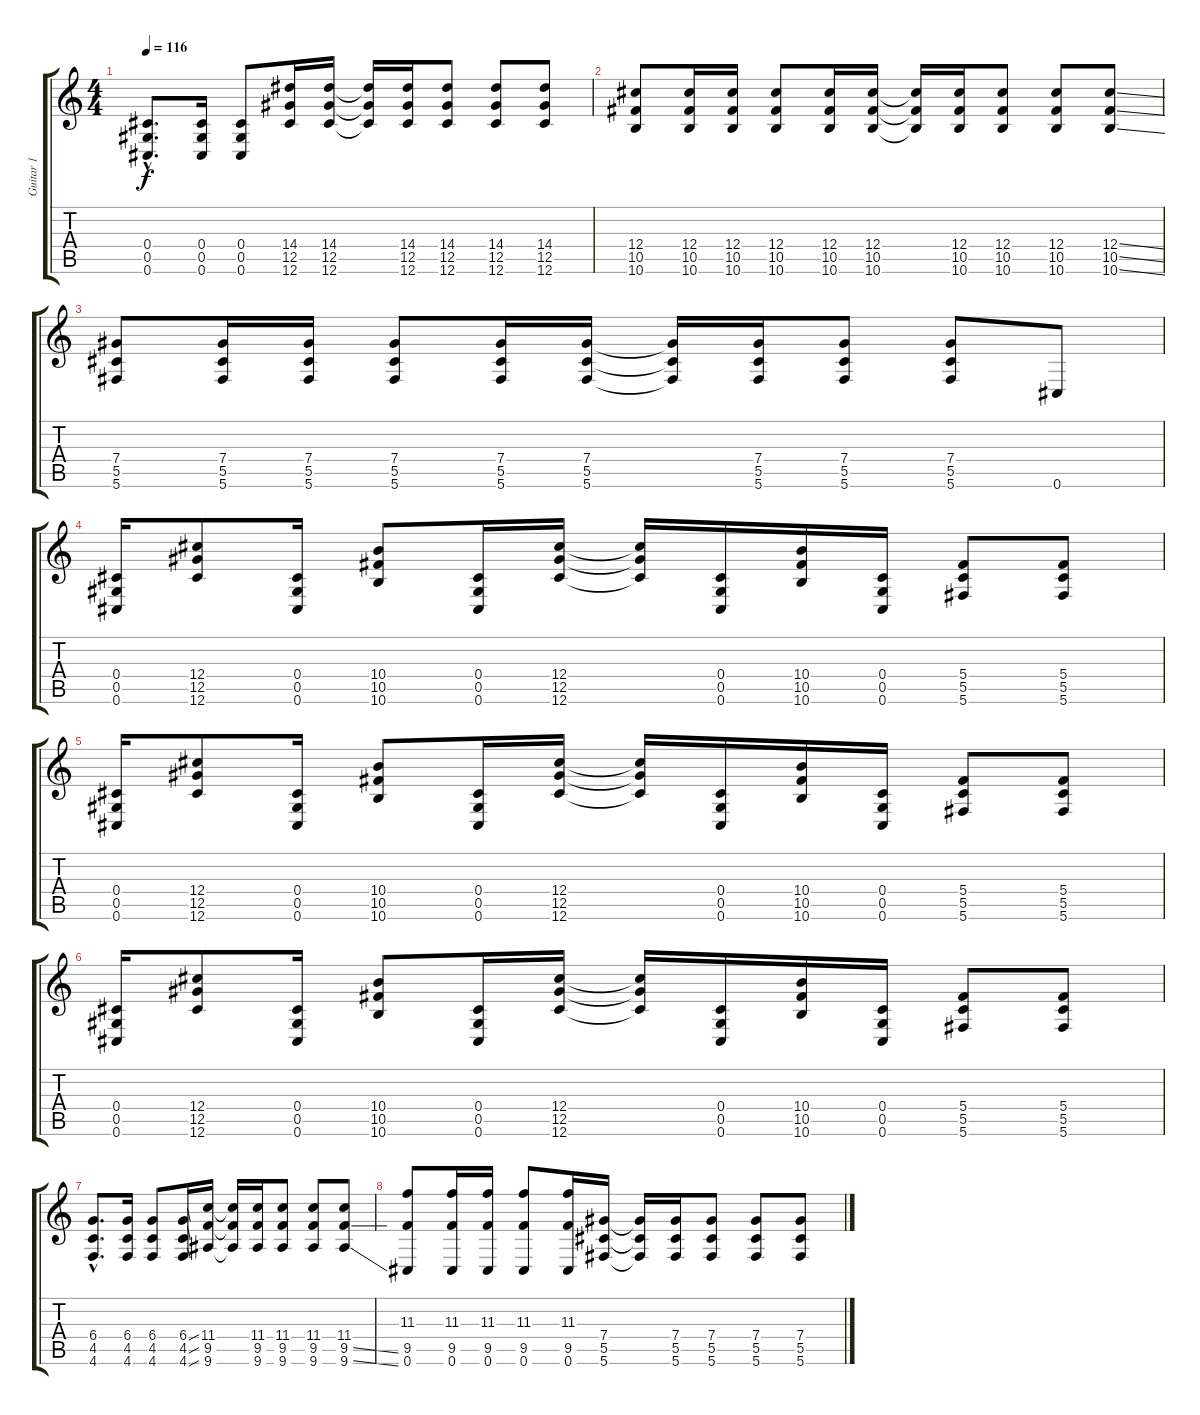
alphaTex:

\track ("Guitar 1" "Guitar 1") {instrument overdrivenguitar}
\staff {score tabs}
\tuning (Eb4 Bb3 Gb3 Db3 Ab2 Db2) {hide}
\ts (4 4)
\tempo 116
\clef g2
\ks c
(0.4{hac} 0.5{hac} 0.6{hac}).8{d dy f} (0.4 0.5 0.6).16 (0.4 0.5 0.6).8 (14.4 12.5 12.6).16 (14.4 12.5 12.6).16 (14.4{t} 12.5{t} 12.6{t}).16 (14.4 12.5 12.6).16 (14.4 12.5 12.6).8 (14.4 12.5 12.6).8 (14.4 12.5 12.6).8 |
(12.4 10.5 10.6).8 (12.4 10.5 10.6).16 (12.4 10.5 10.6).16 (12.4 10.5 10.6).8 (12.4 10.5 10.6).16 (12.4 10.5 10.6).16 (12.4{t} 10.5{t} 10.6{t}).16 (12.4 10.5 10.6).16 (12.4 10.5 10.6).8 (12.4 10.5 10.6).8 (12.4{ss} 10.5{ss} 10.6{ss}).8 |
(7.4 5.5 5.6).8 (7.4 5.5 5.6).16 (7.4 5.5 5.6).16 (7.4 5.5 5.6).8 (7.4 5.5 5.6).16 (7.4 5.5 5.6).16 (7.4{t} 5.5{t} 5.6{t}).16 (7.4 5.5 5.6).16 (7.4 5.5 5.6).8 (7.4 5.5 5.6).8 0.6.8 |
(0.4 0.5 0.6).16 (12.4 12.5 12.6).8 (0.4 0.5 0.6).16 (10.4 10.5 10.6).8 (0.4 0.5 0.6).16 (12.4 12.5 12.6).16 (12.4{t} 12.5{t} 12.6{t}).16 (0.4 0.5 0.6).16 (10.4 10.5 10.6).16 (0.4 0.5 0.6).16 (5.4 5.5 5.6).8 (5.4 5.5 5.6).8 |
(0.4 0.5 0.6).16 (12.4 12.5 12.6).8 (0.4 0.5 0.6).16 (10.4 10.5 10.6).8 (0.4 0.5 0.6).16 (12.4 12.5 12.6).16 (12.4{t} 12.5{t} 12.6{t}).16 (0.4 0.5 0.6).16 (10.4 10.5 10.6).16 (0.4 0.5 0.6).16 (5.4 5.5 5.6).8 (5.4 5.5 5.6).8 |
(0.4 0.5 0.6).16 (12.4 12.5 12.6).8 (0.4 0.5 0.6).16 (10.4 10.5 10.6).8 (0.4 0.5 0.6).16 (12.4 12.5 12.6).16 (12.4{t} 12.5{t} 12.6{t}).16 (0.4 0.5 0.6).16 (10.4 10.5 10.6).16 (0.4 0.5 0.6).16 (5.4 5.5 5.6).8 (5.4 5.5 5.6).8 |
(6.4{hac} 4.5{hac} 4.6{hac}).8{d} (6.4 4.5 4.6).16 (6.4 4.5 4.6).8 (6.4{ss} 4.5{ss} 4.6{ss}).16 (11.4 9.5 9.6).16 (11.4{t} 9.5{t} 9.6{t}).16 (11.4 9.5 9.6).16 (11.4 9.5 9.6).8 (11.4 9.5 9.6).8 (11.4 9.5{ss} 9.6{ss}).8 |
(11.3 9.5 0.6).8 (11.3 9.5 0.6).16 (11.3 9.5 0.6).16 (11.3 9.5 0.6).8 (11.3 9.5 0.6).16 (7.4 5.5 5.6).16 (7.4{t} 5.5{t} 5.6{t}).16 (7.4 5.5 5.6).16 (7.4 5.5 5.6).8 (7.4 5.5 5.6).8 (7.4 5.5 5.6).8
